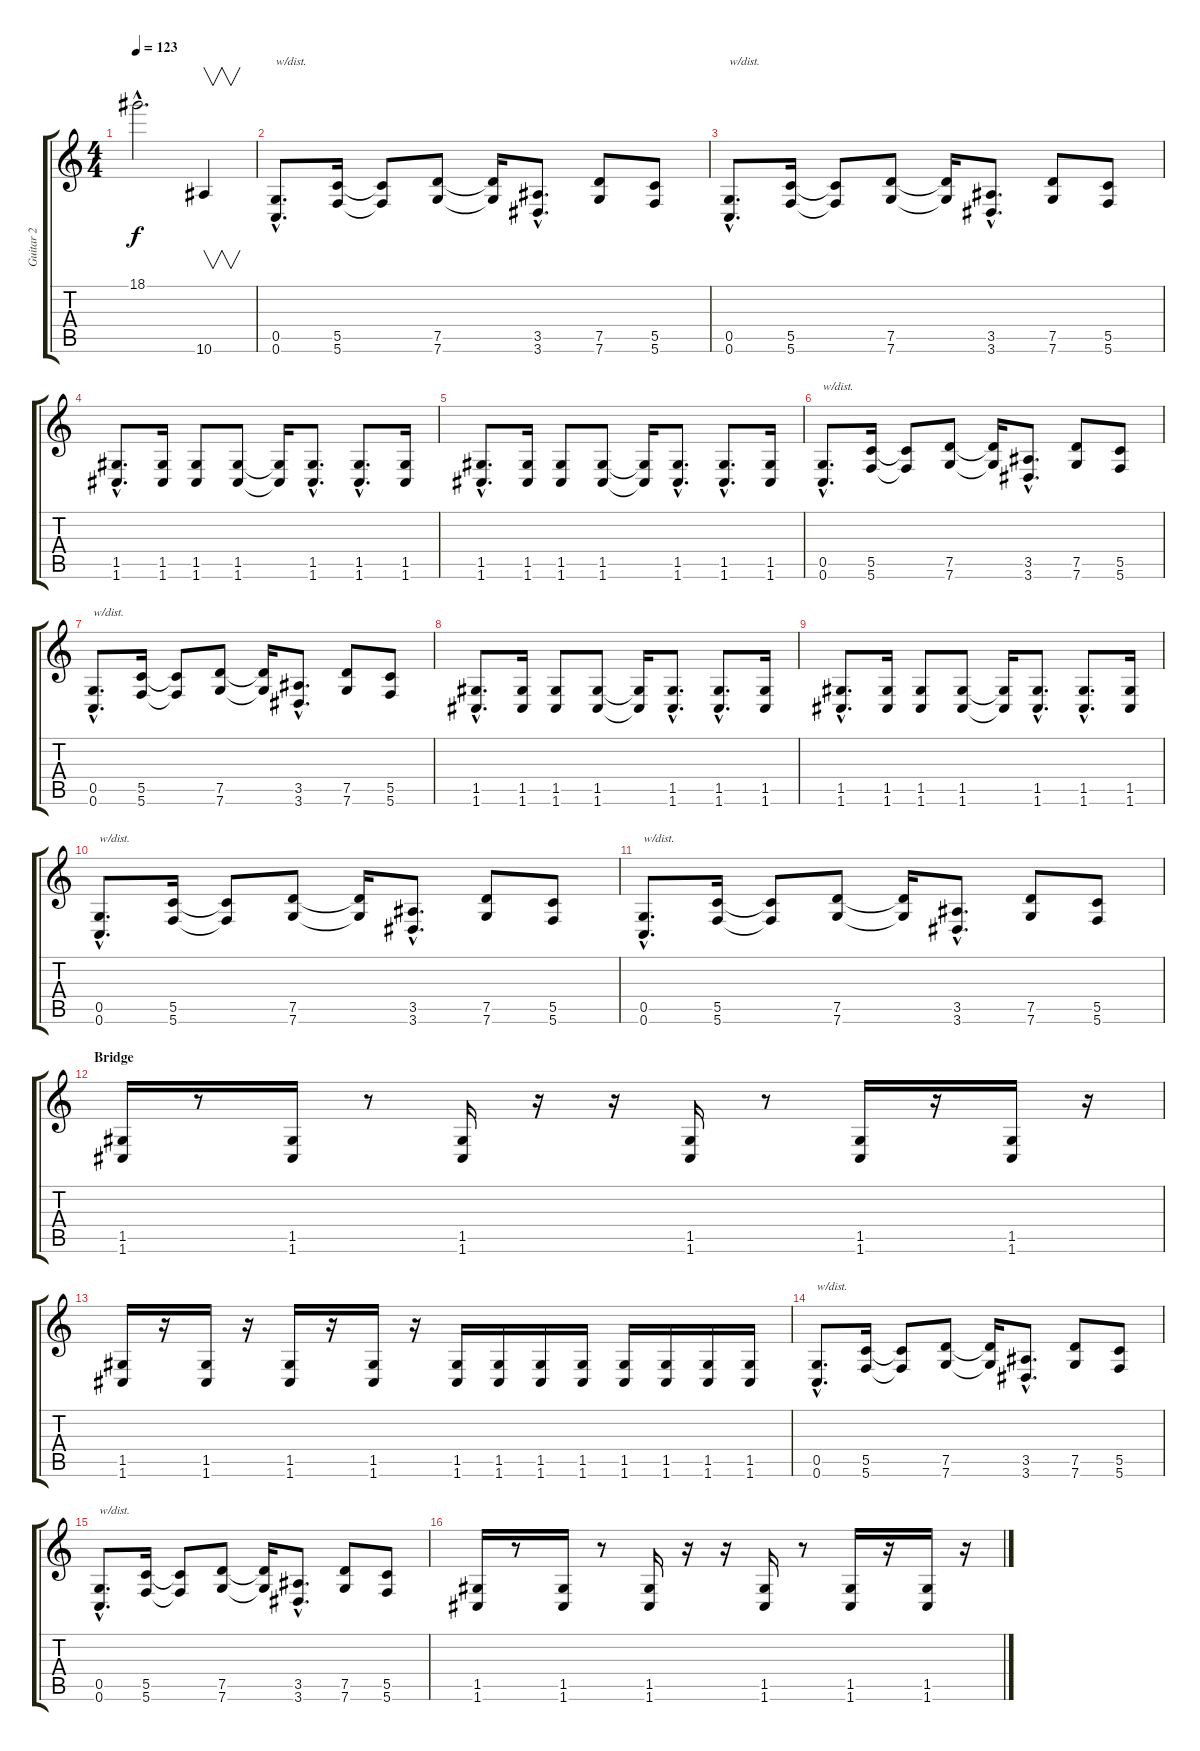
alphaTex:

\track ("Guitar 2" "Guitar 2") {instrument distortionguitar}
\staff {score tabs}
\tuning (D4 A3 F3 C3 G2 C2) {hide}
\ts (4 4)
\tempo 123
\clef g2
\ks c
18.1{hac t}.2{d dy f} 10.6.4{v volume 16 instrument guitarfretnoise} |
(0.5{hac} 0.6{hac}).8{d txt "w/dist." volume 16 instrument distortionguitar} (5.5 5.6).16 (5.5{t} 5.6{t}).8 (7.5 7.6).8 (7.5{t} 7.6{t}).16 (3.5{hac} 3.6{hac}).8{d} (7.5 7.6).8 (5.5 5.6).8 |
(0.5{hac} 0.6{hac}).8{d txt "w/dist." instrument distortionguitar} (5.5 5.6).16 (5.5{t} 5.6{t}).8 (7.5 7.6).8 (7.5{t} 7.6{t}).16 (3.5{hac} 3.6{hac}).8{d} (7.5 7.6).8 (5.5 5.6).8 |
(1.5{hac} 1.6{hac}).8{d} (1.5 1.6).16 (1.5 1.6).8 (1.5 1.6).8 (1.5{t} 1.6{t}).16 (1.5{hac} 1.6{hac}).8{d} (1.5{hac} 1.6{hac}).8{d} (1.5 1.6).16 |
(1.5{hac} 1.6{hac}).8{d} (1.5 1.6).16 (1.5 1.6).8 (1.5 1.6).8 (1.5{t} 1.6{t}).16 (1.5{hac} 1.6{hac}).8{d} (1.5{hac} 1.6{hac}).8{d} (1.5 1.6).16 |
(0.5{hac} 0.6{hac}).8{d txt "w/dist." instrument distortionguitar} (5.5 5.6).16 (5.5{t} 5.6{t}).8 (7.5 7.6).8 (7.5{t} 7.6{t}).16 (3.5{hac} 3.6{hac}).8{d} (7.5 7.6).8 (5.5 5.6).8 |
(0.5{hac} 0.6{hac}).8{d txt "w/dist." instrument distortionguitar} (5.5 5.6).16 (5.5{t} 5.6{t}).8 (7.5 7.6).8 (7.5{t} 7.6{t}).16 (3.5{hac} 3.6{hac}).8{d} (7.5 7.6).8 (5.5 5.6).8 |
(1.5{hac} 1.6{hac}).8{d} (1.5 1.6).16 (1.5 1.6).8 (1.5 1.6).8 (1.5{t} 1.6{t}).16 (1.5{hac} 1.6{hac}).8{d} (1.5{hac} 1.6{hac}).8{d} (1.5 1.6).16 |
(1.5{hac} 1.6{hac}).8{d} (1.5 1.6).16 (1.5 1.6).8 (1.5 1.6).8 (1.5{t} 1.6{t}).16 (1.5{hac} 1.6{hac}).8{d} (1.5{hac} 1.6{hac}).8{d} (1.5 1.6).16 |
(0.5{hac} 0.6{hac}).8{d txt "w/dist." instrument distortionguitar} (5.5 5.6).16 (5.5{t} 5.6{t}).8 (7.5 7.6).8 (7.5{t} 7.6{t}).16 (3.5{hac} 3.6{hac}).8{d} (7.5 7.6).8 (5.5 5.6).8 |
(0.5{hac} 0.6{hac}).8{d txt "w/dist." instrument distortionguitar} (5.5 5.6).16 (5.5{t} 5.6{t}).8 (7.5 7.6).8 (7.5{t} 7.6{t}).16 (3.5{hac} 3.6{hac}).8{d} (7.5 7.6).8 (5.5 5.6).8 |
\section ("" "Bridge")
(1.5 1.6).16 r.8 (1.5 1.6).16 r.8 (1.5 1.6).16 r.16 r.16 (1.5 1.6).16 r.8 (1.5 1.6).16 r.16 (1.5 1.6).16 r.16 |
(1.5 1.6).16 r.16 (1.5 1.6).16 r.16 (1.5 1.6).16 r.16 (1.5 1.6).16 r.16 (1.5 1.6).16 (1.5 1.6).16 (1.5 1.6).16 (1.5 1.6).16 (1.5 1.6).16 (1.5 1.6).16 (1.5 1.6).16 (1.5 1.6).16 |
(0.5{hac} 0.6{hac}).8{d txt "w/dist." volume 16 instrument distortionguitar} (5.5 5.6).16 (5.5{t} 5.6{t}).8 (7.5 7.6).8 (7.5{t} 7.6{t}).16 (3.5{hac} 3.6{hac}).8{d} (7.5 7.6).8 (5.5 5.6).8 |
(0.5{hac} 0.6{hac}).8{d txt "w/dist." instrument distortionguitar} (5.5 5.6).16 (5.5{t} 5.6{t}).8 (7.5 7.6).8 (7.5{t} 7.6{t}).16 (3.5{hac} 3.6{hac}).8{d} (7.5 7.6).8 (5.5 5.6).8 |
(1.5 1.6).16 r.8 (1.5 1.6).16 r.8 (1.5 1.6).16 r.16 r.16 (1.5 1.6).16 r.8 (1.5 1.6).16 r.16 (1.5 1.6).16 r.16
